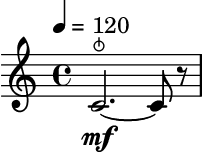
\version "2.24.2"
\language "english"
\include "lilypond-book-preamble.ly"
#(ly:set-option 'tall-page-formats 'png)
\header
{
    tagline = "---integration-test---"
}
\score
{
    % OPEN_BRACKETS:
    \new Staff
    {
        % OPEN_BRACKETS:
        \new Voice
        {
            % OPEN_BRACKETS:
            {
                % BEFORE:
                % COMMANDS:
                \tempo 4=120
                % OPENING:
                % COMMANDS:
                \time 4/4
                c'2.
                % AFTER:
                % ARTICULATIONS:
                \mf
                % SPANNER_STARTS:
                ~
                % COMMANDS:
                \snappizzicato
                c'8
                r8
            % CLOSE_BRACKETS:
            }
        % CLOSE_BRACKETS:
        }
    % CLOSE_BRACKETS:
    }
}
